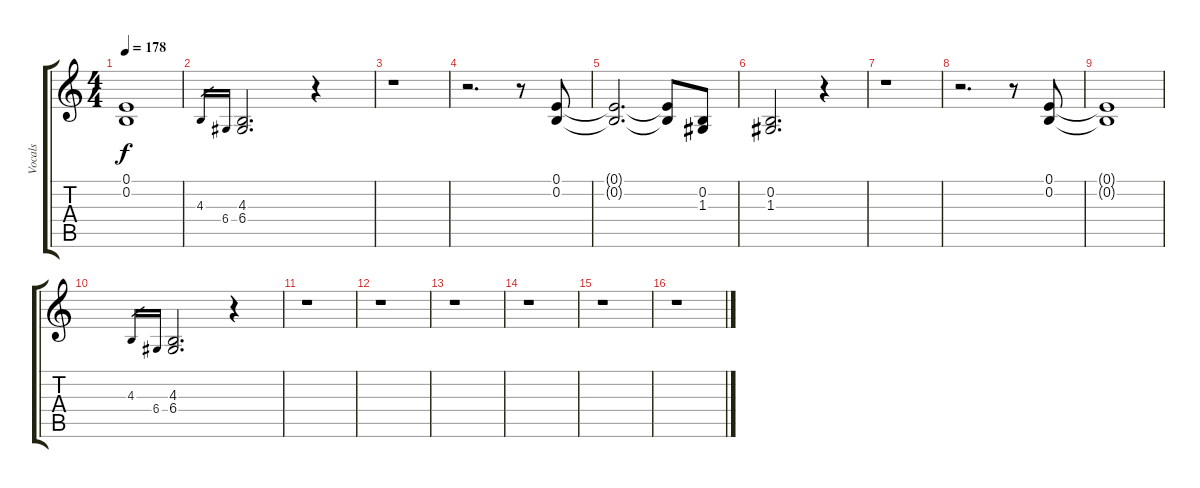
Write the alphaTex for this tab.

\track ("Vocals" "Vocals") {instrument lead1square}
\staff {score tabs}
\tuning (E4 B3 G3 D3 A2 E2) {hide}
\ts (4 4)
\tempo 178
\clef g2
\ks c
(0.1{t} 0.2{t}).1{dy f} |
4.3.16{gr} 6.4.16{gr} (4.3 6.4).2{d} r.4 |
r.1 |
r.2{d} r.8 (0.1 0.2).8 |
(0.1{t} 0.2{t}).2{d} (0.1{t} 0.2{t}).8 (0.2 1.3).8 |
(0.2 1.3).2{d} r.4 |
r.1 |
r.2{d} r.8 (0.1 0.2).8 |
(0.1{t} 0.2{t}).1 |
4.3.16{gr} 6.4.16{gr} (4.3 6.4).2{d} r.4 |
r.1 |
r.1 |
r.1 |
r.1 |
r.1 |
r.1
